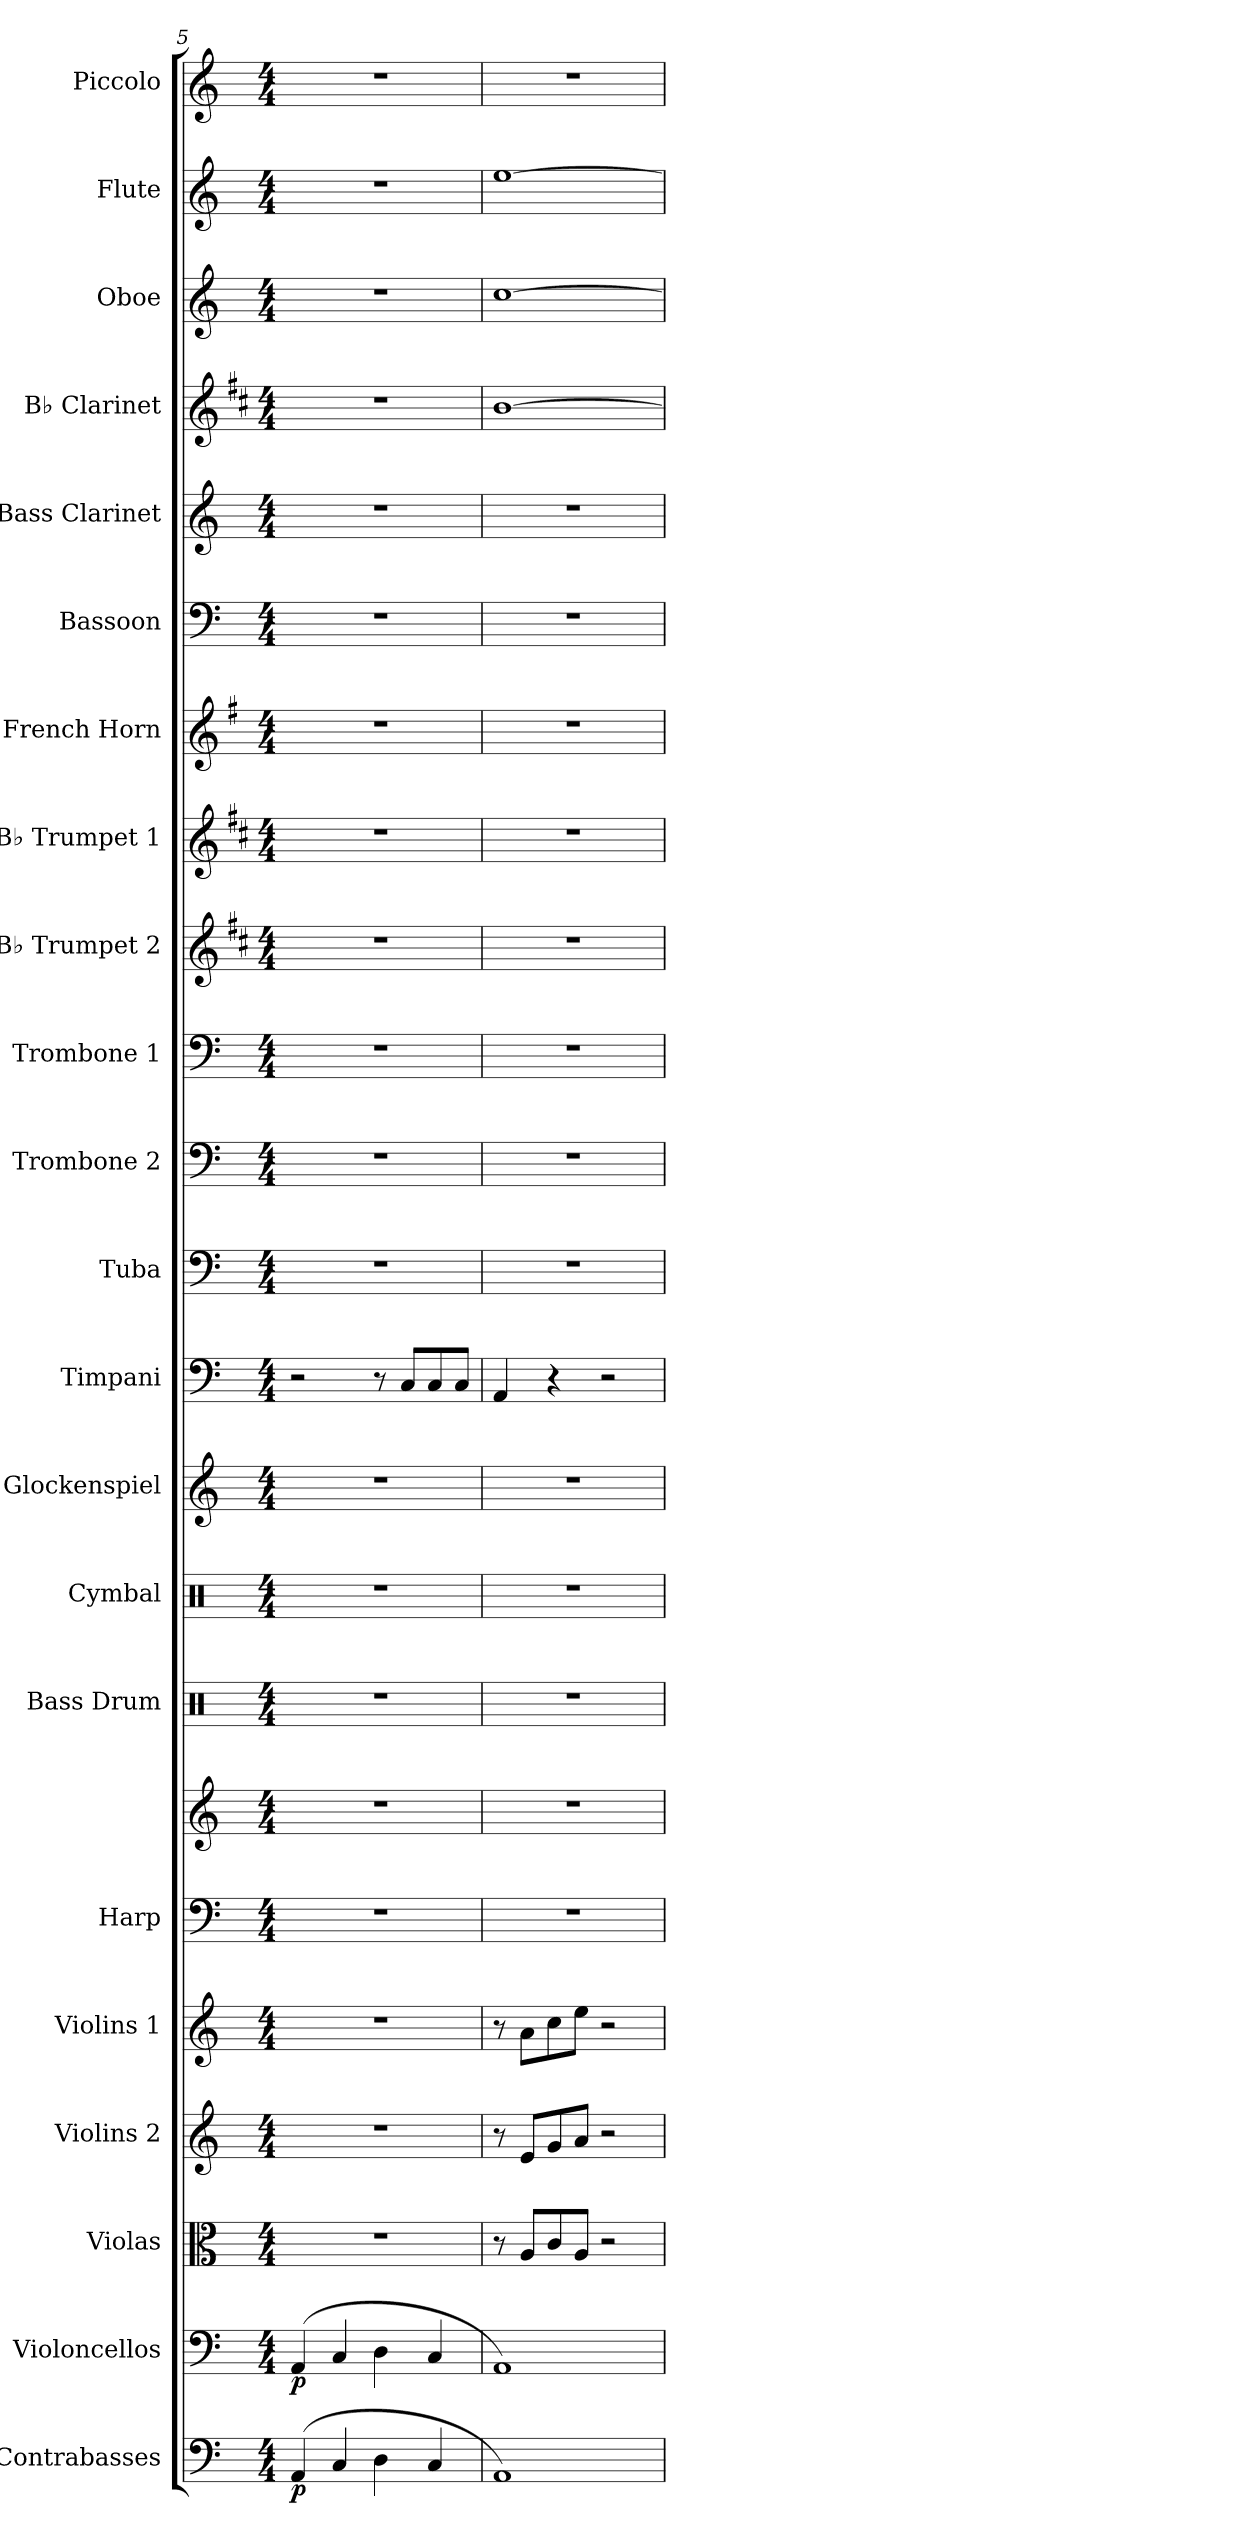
**kern	**dynam	**kern	**dynam	**kern	**kern	**kern	**kern	**kern	**kern	**kern	**kern	**kern	**kern	**kern	**kern	**kern	**kern	**kern	**kern	**kern	**kern	**kern	**kern	**kern
*part22	*part22	*part21	*part21	*part20	*part19	*part18	*part17	*part17	*part16	*part15	*part14	*part13	*part12	*part11	*part10	*part9	*part8	*part7	*part6	*part5	*part4	*part3	*part2	*part1
*staff23	*staff23	*staff22	*staff22	*staff21	*staff20	*staff19	*staff18	*staff17	*staff16	*staff15	*staff14	*staff13	*staff12	*staff11	*staff10	*staff9	*staff8	*staff7	*staff6	*staff5	*staff4	*staff3	*staff2	*staff1
*I"Contrabasses	*	*I"Violoncellos	*	*I"Violas	*I"Violins 2	*I"Violins 1	*I"Harp	*	*I"Bass Drum	*I"Cymbal	*I"Glockenspiel	*I"Timpani	*I"Tuba	*I"Trombone 2	*I"Trombone 1	*I"B♭ Trumpet 2	*I"B♭ Trumpet 1	*I"French Horn	*I"Bassoon	*I"Bass Clarinet	*I"B♭ Clarinet	*I"Oboe	*I"Flute	*I"Piccolo
*I'Cbs.	*	*I'Vcs.	*	*I'Vlas.	*I'Vlns. 2	*I'Vlns. 1	*I'Hrp.	*	*I'B. Dr.	*I'Cym.	*I'Glock.	*I'Timp.	*I'Tba.	*I'Tbn. 2	*I'Tbn. 1	*I'B♭ Tpt. 2	*I'B♭ Tpt. 1	*I'F Hn.	*I'Bsn.	*I'B. Cl.	*I'B♭ Cl.	*I'Ob.	*I'Fl.	*I'Picc.
*clefF4	*	*clefF4	*	*clefC3	*clefG2	*clefG2	*clefF4	*clefG2	*clefX	*clefX	*clefG2	*clefF4	*clefF4	*clefF4	*clefF4	*clefG2	*clefG2	*clefG2	*clefF4	*clefG2	*clefG2	*clefG2	*clefG2	*clefG2
*ITrd7c12	*	*	*	*	*	*	*	*	*	*	*ITrd-14c-24	*	*	*	*	*ITrd1c2	*ITrd1c2	*ITrd4c7	*	*ITrd8c14	*ITrd1c2	*	*	*ITrd-7c-12
*k[]	*	*k[]	*	*k[]	*k[]	*k[]	*k[]	*k[]	*k[]	*k[]	*k[]	*k[]	*k[]	*k[]	*k[]	*k[]	*k[]	*k[]	*k[]	*k[]	*k[]	*k[]	*k[]	*k[]
*M4/4	*	*M4/4	*	*M4/4	*M4/4	*M4/4	*M4/4	*M4/4	*M4/4	*M4/4	*M4/4	*M4/4	*M4/4	*M4/4	*M4/4	*M4/4	*M4/4	*M4/4	*M4/4	*M4/4	*M4/4	*M4/4	*M4/4	*M4/4
=5	=5	=5	=5	=5	=5	=5	=5	=5	=5	=5	=5	=5	=5	=5	=5	=5	=5	=5	=5	=5	=5	=5	=5	=5
!	!LO:DY:b	!	!LO:DY:b	!	!	!	!	!	!	!	!	!	!	!	!	!	!	!	!	!	!	!	!	!
(>4AAA/	p	(>4AA/	p	1r	1r	1r	1r	1r	1r	1r	1r	2r	1r	1r	1r	1r	1r	1r	1r	1r	1r	1r	1r	1r
4CC/	.	4C/	.	.	.	.	.	.	.	.	.	.	.	.	.	.	.	.	.	.	.	.	.	.
4DD\	.	4D\	.	.	.	.	.	.	.	.	.	8r	.	.	.	.	.	.	.	.	.	.	.	.
.	.	.	.	.	.	.	.	.	.	.	.	8C/L	.	.	.	.	.	.	.	.	.	.	.	.
4CC/	.	4C/	.	.	.	.	.	.	.	.	.	8C/	.	.	.	.	.	.	.	.	.	.	.	.
.	.	.	.	.	.	.	.	.	.	.	.	8C/J	.	.	.	.	.	.	.	.	.	.	.	.
=6	=6	=6	=6	=6	=6	=6	=6	=6	=6	=6	=6	=6	=6	=6	=6	=6	=6	=6	=6	=6	=6	=6	=6	=6
1AAA)	.	1AA)	.	8r	8r	8r	1r	1r	1r	1r	1r	4AA/	1r	1r	1r	1r	1r	1r	1r	1r	[1a	[1cc	[1ee	1r
.	.	.	.	8A/L	8e/L	8a\L	.	.	.	.	.	.	.	.	.	.	.	.	.	.	.	.	.	.
.	.	.	.	8c/	8g/	8cc\	.	.	.	.	.	4r	.	.	.	.	.	.	.	.	.	.	.	.
.	.	.	.	8A/J	8a/J	8ee\J	.	.	.	.	.	.	.	.	.	.	.	.	.	.	.	.	.	.
.	.	.	.	2r	2r	2r	.	.	.	.	.	2r	.	.	.	.	.	.	.	.	.	.	.	.
=	=	=	=	=	=	=	=	=	=	=	=	=	=	=	=	=	=	=	=	=	=	=	=	=
*-	*-	*-	*-	*-	*-	*-	*-	*-	*-	*-	*-	*-	*-	*-	*-	*-	*-	*-	*-	*-	*-	*-	*-	*-
